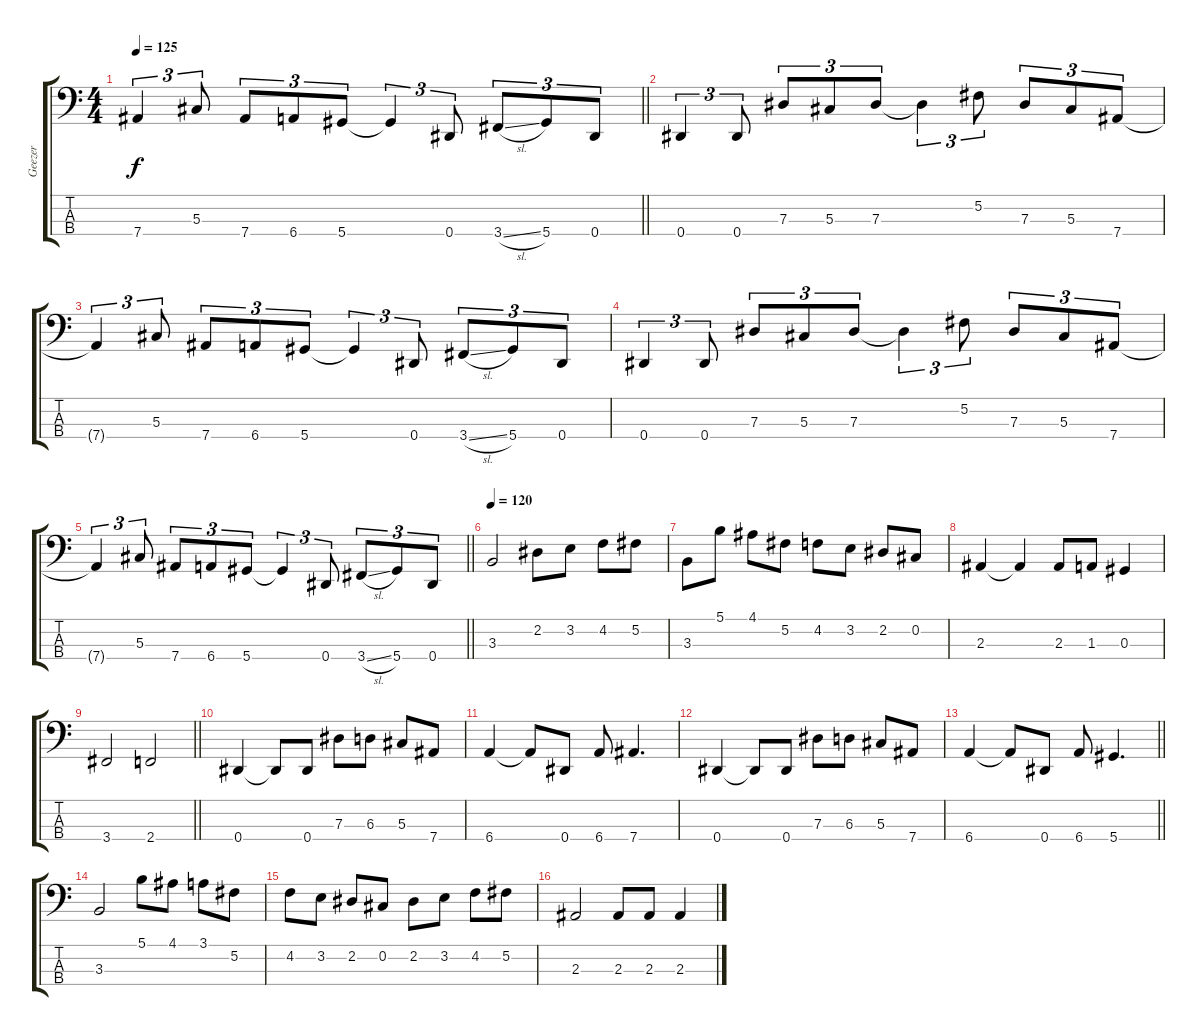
\track ("Geezer" "Geezer") {instrument electricbassfinger}
\staff {score tabs}
\tuning (Gb2 Db2 Ab1 Eb1) {hide}
\ts (4 4)
\tempo 125
\clef f4
\barLineRight lightlight
\ks c
7.4{t}.4{tu (3 2) dy f} 5.3.8{tu (3 2)} 7.4.8{tu (3 2)} 6.4.8{tu (3 2)} 5.4.8{tu (3 2)} 5.4{t}.4{tu (3 2)} 0.4.8{tu (3 2)} 3.4{sl}.8{tu (3 2)} 5.4.8{tu (3 2)} 0.4.8{tu (3 2)} |
0.4.4{tu (3 2)} 0.4.8{tu (3 2)} 7.3.8{tu (3 2)} 5.3.8{tu (3 2)} 7.3.8{tu (3 2)} 7.3{t}.4{tu (3 2)} 5.2.8{tu (3 2)} 7.3.8{tu (3 2)} 5.3.8{tu (3 2)} 7.4.8{tu (3 2)} |
7.4{t}.4{tu (3 2)} 5.3.8{tu (3 2)} 7.4.8{tu (3 2)} 6.4.8{tu (3 2)} 5.4.8{tu (3 2)} 5.4{t}.4{tu (3 2)} 0.4.8{tu (3 2)} 3.4{sl}.8{tu (3 2)} 5.4.8{tu (3 2)} 0.4.8{tu (3 2)} |
0.4.4{tu (3 2)} 0.4.8{tu (3 2)} 7.3.8{tu (3 2)} 5.3.8{tu (3 2)} 7.3.8{tu (3 2)} 7.3{t}.4{tu (3 2)} 5.2.8{tu (3 2)} 7.3.8{tu (3 2)} 5.3.8{tu (3 2)} 7.4.8{tu (3 2)} |
\barLineRight lightlight
7.4{t}.4{tu (3 2)} 5.3.8{tu (3 2)} 7.4.8{tu (3 2)} 6.4.8{tu (3 2)} 5.4.8{tu (3 2)} 5.4{t}.4{tu (3 2)} 0.4.8{tu (3 2)} 3.4{sl}.8{tu (3 2)} 5.4.8{tu (3 2)} 0.4.8{tu (3 2)} |
\tempo 120
3.3.2 2.2.8 3.2.8 4.2.8 5.2.8 |
3.3.8 5.1.8 4.1.8 5.2.8 4.2.8 3.2.8 2.2.8 0.2.8 |
2.3.4 2.3{t}.4 2.3.8 1.3.8 0.3.4 |
\barLineRight lightlight
3.4.2 2.4.2 |
0.4.4 0.4{t}.8 0.4.8 7.3.8 6.3.8 5.3.8 7.4.8 |
6.4.4 6.4{t}.8 0.4.8 6.4.8 7.4.4{d} |
0.4.4 0.4{t}.8 0.4.8 7.3.8 6.3.8 5.3.8 7.4.8 |
\barLineRight lightlight
6.4.4 6.4{t}.8 0.4.8 6.4.8 5.4.4{d} |
3.3.2 5.1.8 4.1.8 3.1.8 5.2.8 |
4.2.8 3.2.8 2.2.8 0.2.8 2.2.8 3.2.8 4.2.8 5.2.8 |
2.3.2 2.3.8 2.3.8 2.3.4
